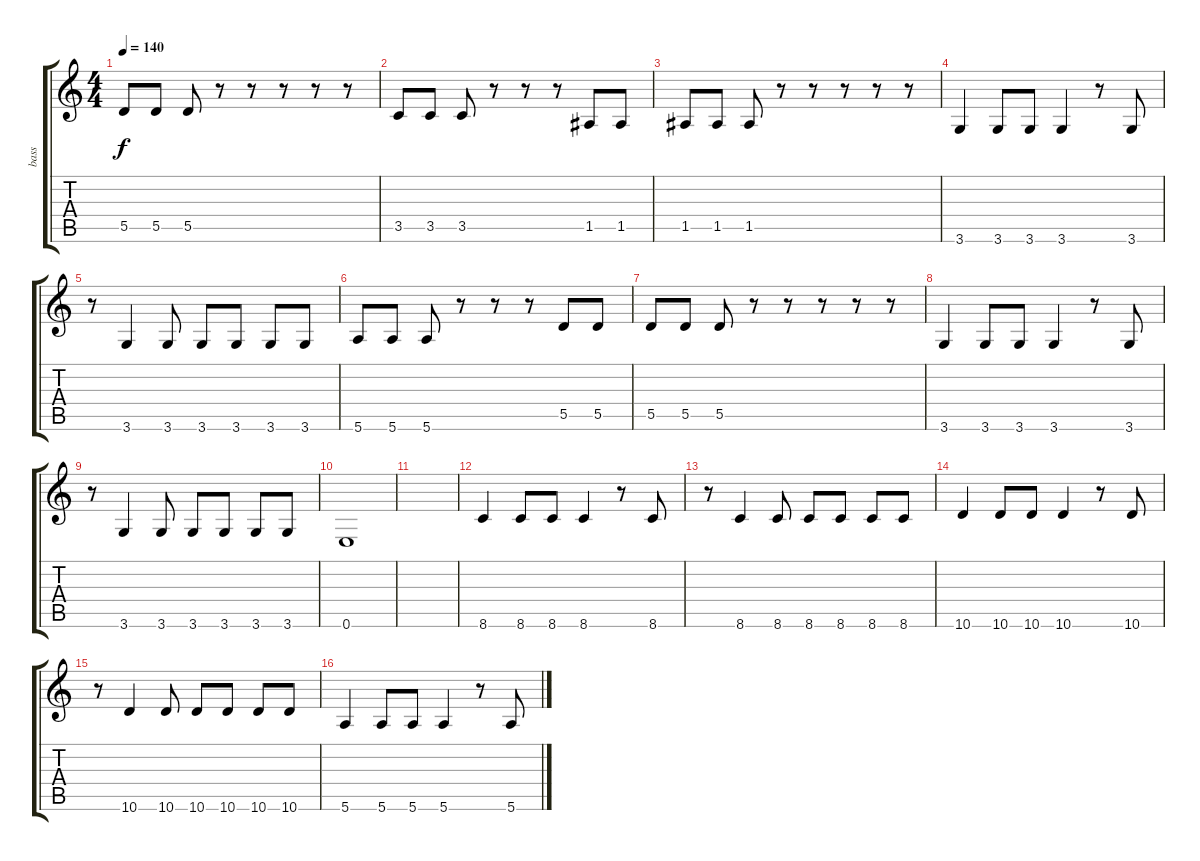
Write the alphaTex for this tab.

\track ("bass" "bass") {instrument electricbassfinger}
\staff {score tabs}
\tuning (E4 B3 G3 D3 A2 E2) {hide}
\ts (4 4)
\tempo 140
\clef g2
\ks c
5.5.8{dy f} 5.5.8 5.5.8 r.8 r.8 r.8 r.8 r.8 |
3.5.8 3.5.8 3.5.8 r.8 r.8 r.8 1.5.8 1.5.8 |
1.5.8 1.5.8 1.5.8 r.8 r.8 r.8 r.8 r.8 |
3.6.4 3.6.8 3.6.8 3.6.4 r.8 3.6.8 |
r.8 3.6.4 3.6.8 3.6.8 3.6.8 3.6.8 3.6.8 |
5.6.8 5.6.8 5.6.8 r.8 r.8 r.8 5.5.8 5.5.8 |
5.5.8 5.5.8 5.5.8 r.8 r.8 r.8 r.8 r.8 |
3.6.4 3.6.8 3.6.8 3.6.4 r.8 3.6.8 |
r.8 3.6.4 3.6.8 3.6.8 3.6.8 3.6.8 3.6.8 |
0.6.1 |
|
8.6.4 8.6.8 8.6.8 8.6.4 r.8 8.6.8 |
r.8 8.6.4 8.6.8 8.6.8 8.6.8 8.6.8 8.6.8 |
10.6.4 10.6.8 10.6.8 10.6.4 r.8 10.6.8 |
r.8 10.6.4 10.6.8 10.6.8 10.6.8 10.6.8 10.6.8 |
5.6.4 5.6.8 5.6.8 5.6.4 r.8 5.6.8
